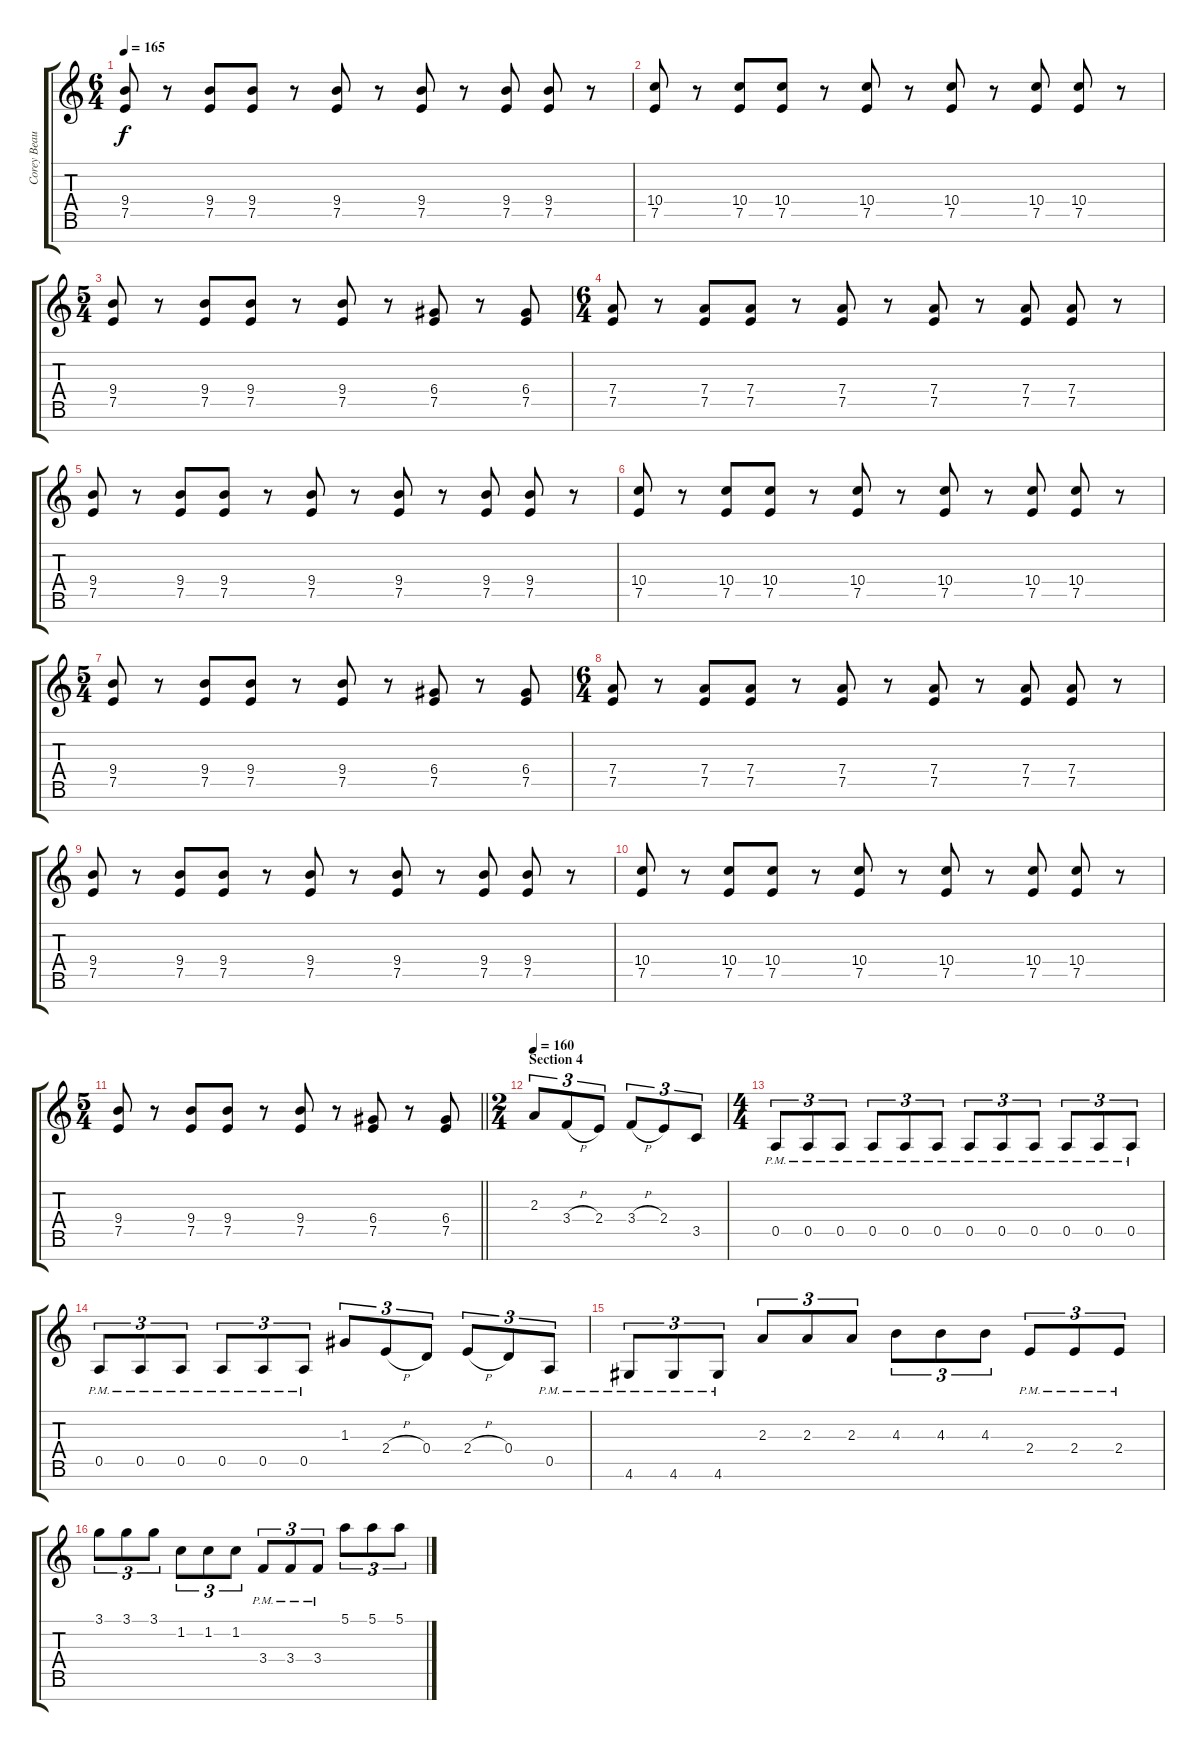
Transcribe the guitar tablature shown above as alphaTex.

\track ("Corey Beaulieu" "Corey Beau") {instrument distortionguitar}
\staff {score tabs}
\tuning (E4 B3 G3 D3 A2 E2 B1) {hide}
\ts (6 4)
\tempo 165
\clef g2
\ks c
(9.4 7.5).8{dy f} r.8 (9.4 7.5).8 (9.4 7.5).8 r.8 (9.4 7.5).8 r.8 (9.4 7.5).8 r.8 (9.4 7.5).8 (9.4 7.5).8 r.8 |
(10.4 7.5).8 r.8 (10.4 7.5).8 (10.4 7.5).8 r.8 (10.4 7.5).8 r.8 (10.4 7.5).8 r.8 (10.4 7.5).8 (10.4 7.5).8 r.8 |
\ts (5 4)
(9.4 7.5).8 r.8 (9.4 7.5).8 (9.4 7.5).8 r.8 (9.4 7.5).8 r.8 (6.4 7.5).8 r.8 (6.4 7.5).8 |
\ts (6 4)
(7.4 7.5).8 r.8 (7.4 7.5).8 (7.4 7.5).8 r.8 (7.4 7.5).8 r.8 (7.4 7.5).8 r.8 (7.4 7.5).8 (7.4 7.5).8 r.8 |
(9.4 7.5).8 r.8 (9.4 7.5).8 (9.4 7.5).8 r.8 (9.4 7.5).8 r.8 (9.4 7.5).8 r.8 (9.4 7.5).8 (9.4 7.5).8 r.8 |
(10.4 7.5).8 r.8 (10.4 7.5).8 (10.4 7.5).8 r.8 (10.4 7.5).8 r.8 (10.4 7.5).8 r.8 (10.4 7.5).8 (10.4 7.5).8 r.8 |
\ts (5 4)
(9.4 7.5).8 r.8 (9.4 7.5).8 (9.4 7.5).8 r.8 (9.4 7.5).8 r.8 (6.4 7.5).8 r.8 (6.4 7.5).8 |
\ts (6 4)
(7.4 7.5).8 r.8 (7.4 7.5).8 (7.4 7.5).8 r.8 (7.4 7.5).8 r.8 (7.4 7.5).8 r.8 (7.4 7.5).8 (7.4 7.5).8 r.8 |
(9.4 7.5).8 r.8 (9.4 7.5).8 (9.4 7.5).8 r.8 (9.4 7.5).8 r.8 (9.4 7.5).8 r.8 (9.4 7.5).8 (9.4 7.5).8 r.8 |
(10.4 7.5).8 r.8 (10.4 7.5).8 (10.4 7.5).8 r.8 (10.4 7.5).8 r.8 (10.4 7.5).8 r.8 (10.4 7.5).8 (10.4 7.5).8 r.8 |
\ts (5 4)
\barLineRight lightlight
(9.4 7.5).8 r.8 (9.4 7.5).8 (9.4 7.5).8 r.8 (9.4 7.5).8 r.8 (6.4 7.5).8 r.8 (6.4 7.5).8 |
\ts (2 4)
\section ("" "Section 4")
\tempo 160
2.3.8{tu (3 2)} 3.4{h}.8{tu (3 2)} 2.4.8{tu (3 2)} 3.4{h}.8{tu (3 2)} 2.4.8{tu (3 2)} 3.5.8{tu (3 2)} |
\ts (4 4)
0.5{pm}.8{tu (3 2)} 0.5{pm}.8{tu (3 2)} 0.5{pm}.8{tu (3 2)} 0.5{pm}.8{tu (3 2)} 0.5{pm}.8{tu (3 2)} 0.5{pm}.8{tu (3 2)} 0.5{pm}.8{tu (3 2)} 0.5{pm}.8{tu (3 2)} 0.5{pm}.8{tu (3 2)} 0.5{pm}.8{tu (3 2)} 0.5{pm}.8{tu (3 2)} 0.5{pm}.8{tu (3 2)} |
0.5{pm}.8{tu (3 2)} 0.5{pm}.8{tu (3 2)} 0.5{pm}.8{tu (3 2)} 0.5{pm}.8{tu (3 2)} 0.5{pm}.8{tu (3 2)} 0.5{pm}.8{tu (3 2)} 1.3.8{tu (3 2)} 2.4{h}.8{tu (3 2)} 0.4.8{tu (3 2)} 2.4{h}.8{tu (3 2)} 0.4.8{tu (3 2)} 0.5{pm}.8{tu (3 2)} |
4.6{pm}.8{tu (3 2)} 4.6{pm}.8{tu (3 2)} 4.6{pm}.8{tu (3 2)} 2.3.8{tu (3 2)} 2.3.8{tu (3 2)} 2.3.8{tu (3 2)} 4.3.8{tu (3 2)} 4.3.8{tu (3 2)} 4.3.8{tu (3 2)} 2.4{pm}.8{tu (3 2)} 2.4{pm}.8{tu (3 2)} 2.4{pm}.8{tu (3 2)} |
3.1.8{tu (3 2)} 3.1.8{tu (3 2)} 3.1.8{tu (3 2)} 1.2.8{tu (3 2)} 1.2.8{tu (3 2)} 1.2.8{tu (3 2)} 3.4{pm}.8{tu (3 2)} 3.4{pm}.8{tu (3 2)} 3.4{pm}.8{tu (3 2)} 5.1.8{tu (3 2)} 5.1.8{tu (3 2)} 5.1.8{tu (3 2)}
